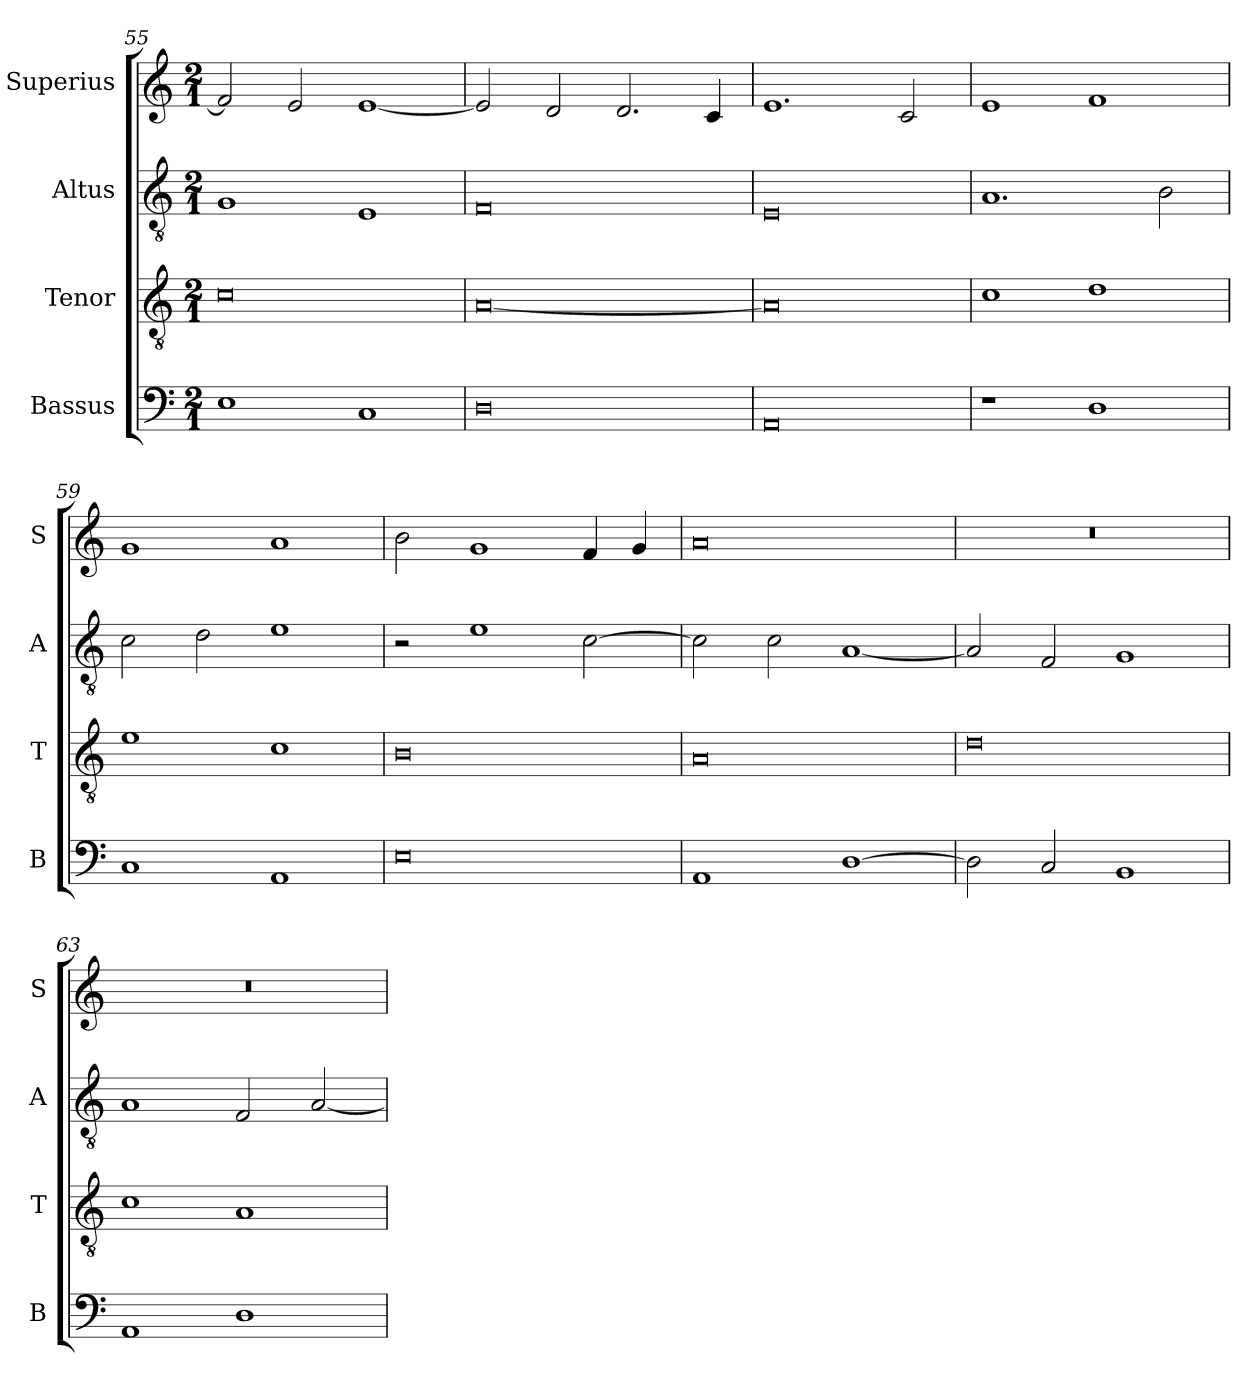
**kern	**kern	**kern	**kern
*part4	*part3	*part2	*part1
*staff4	*staff3	*staff2	*staff1
*I"Bassus	*I"Tenor	*I"Altus	*I"Superius
*I'B	*I'T	*I'A	*I'S
*clefF4	*clefGv2	*clefGv2	*clefG2
*k[]	*k[]	*k[]	*k[]
*M2/1	*M2/1	*M2/1	*M2/1
=55	=55	=55	=55
1E	0c	1G	2f/]
.	.	.	2e/
1C	.	1E	[1e
=56	=56	=56	=56
0D	[0A	0F	2e/]
.	.	.	2d/
.	.	.	2.d/
.	.	.	4c/
=57	=57	=57	=57
0AA	0A]	0E	1.e
.	.	.	2c/
=58	=58	=58	=58
1r	1c	1.A	1e
1D	1d	.	1f
.	.	2B\	.
=59	=59	=59	=59
1C	1e	2c\	1g
.	.	2d\	.
1AA	1c	1e	1a
=60	=60	=60	=60
0E	0B	2r	2b\
.	.	1e	1g
.	.	[2c\	4f/
.	.	.	4g/
=61	=61	=61	=61
1AA	0A	2c\]	0a
.	.	2c\	.
[1D	.	[1A	.
=62	=62	=62	=62
2D\]	0d	2A/]	0r
2C/	.	2F/	.
1BB	.	1G	.
=63	=63	=63	=63
1AA	1c	1A	0r
1D	1A	2F/	.
.	.	[2A/	.
=	=	=	=
*-	*-	*-	*-
